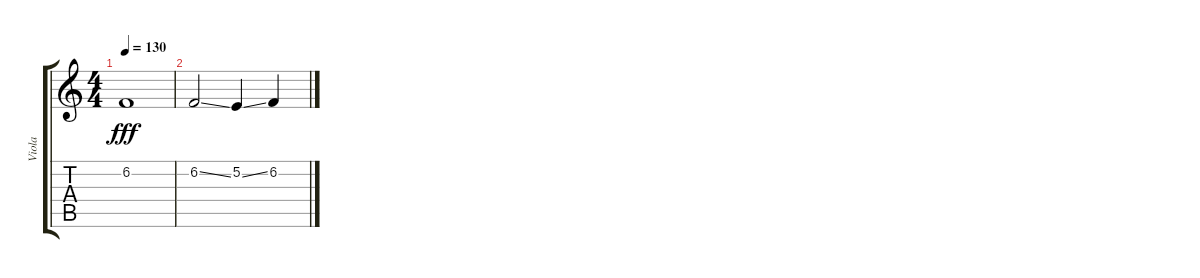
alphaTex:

\track ("Viola" "Viola") {instrument viola}
\staff {score tabs}
\tuning (E4 B3 G3 D3 A2 D2) {hide}
\ts (4 4)
\tempo 130
\clef g2
\ks c
6.2.1{dy fff} |
6.2{ss}.2 5.2{ss}.4 6.2.4
